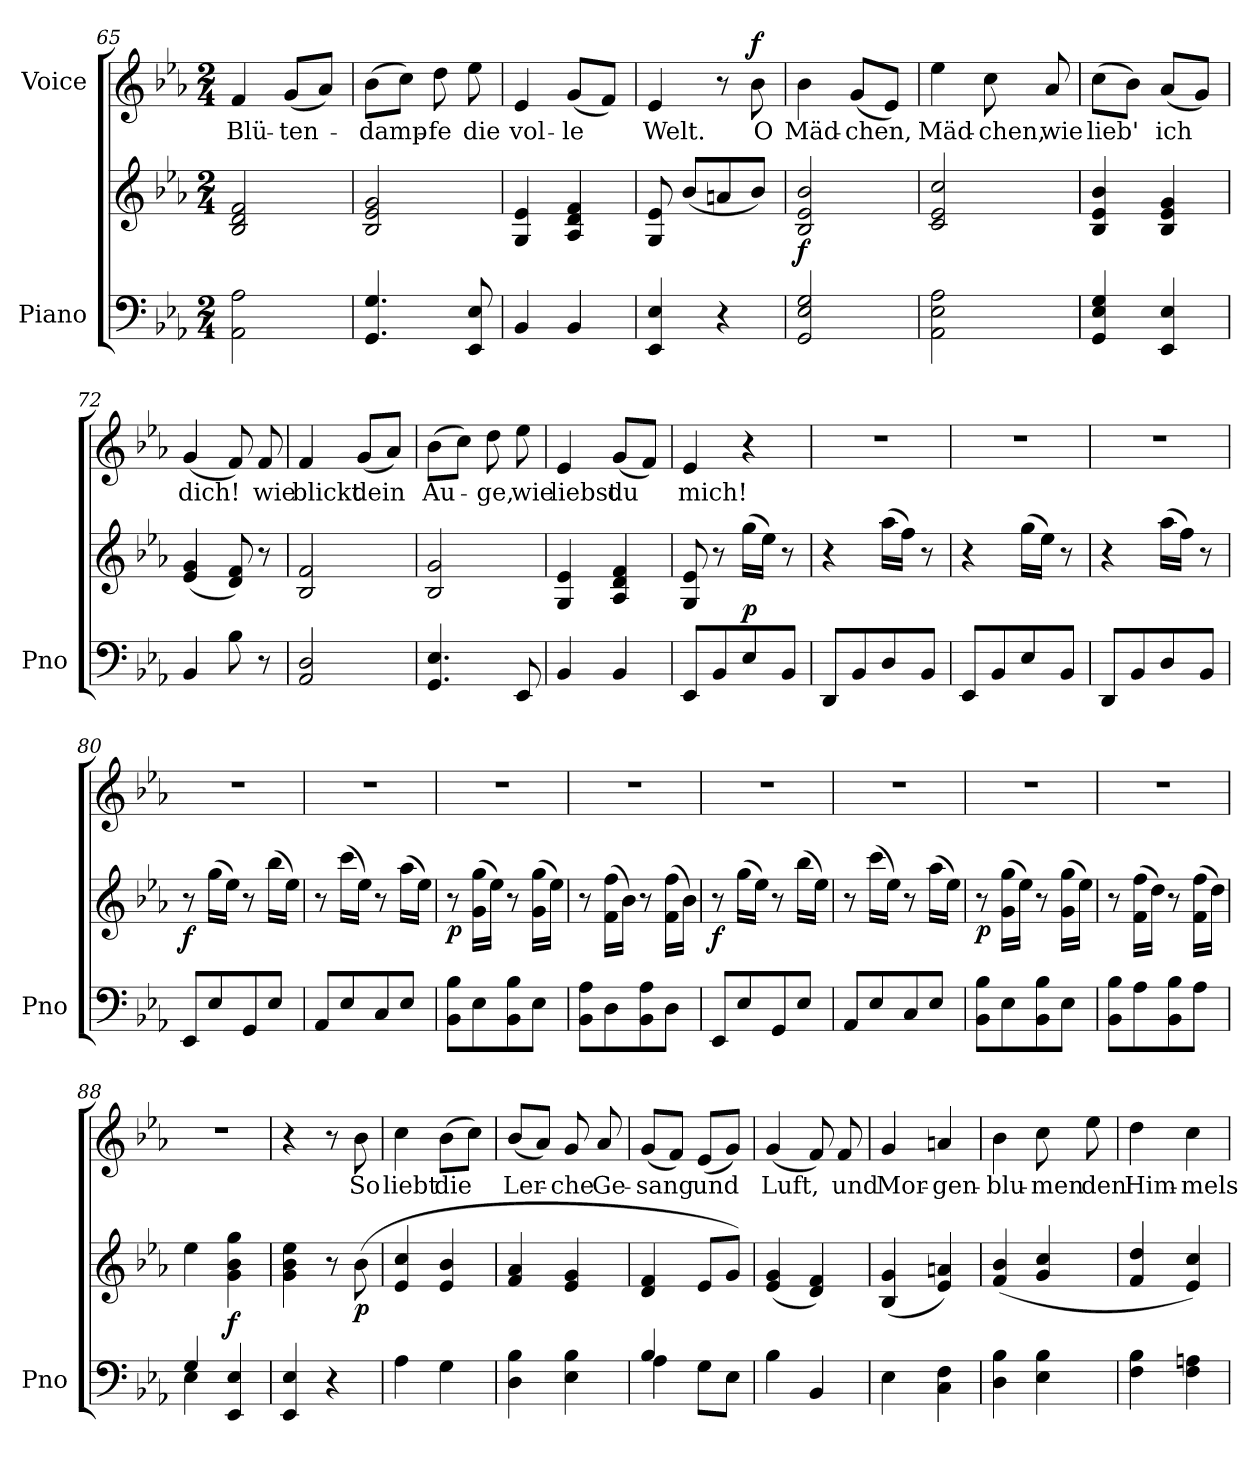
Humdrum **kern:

**kern	**kern	**dynam	**kern	**text	**dynam
*part2	*part2	*part2	*part1	*part1	*part1
*staff3	*staff2	*staff2/3	*staff1	*staff1	*staff1
*I"Piano	*	*	*I"Voice	*	*
*I'Pno	*	*	*	*	*
*clefF4	*clefG2	*	*clefG2	*	*
*k[b-e-a-]	*k[b-e-a-]	*	*k[b-e-a-]	*	*
*M2/4	*M2/4	*	*M2/4	*	*
=65	=65	=65	=65	=65	=65
2AA-\ 2A-\	2B-/ 2d/ 2f/	.	4f/	Blü-	.
.	.	.	(8g/L	-ten-	.
.	.	.	8a-/J)	.	.
=66	=66	=66	=66	=66	=66
4.GG/ 4.G/	2B-/ 2e-/ 2g/	.	(8b-\L	-damp-	.
.	.	.	8cc\J)	.	.
.	.	.	8dd\	-fe	.
8EE-/ 8E-/	.	.	8ee-\	die	.
=67	=67	=67	=67	=67	=67
4BB-/	4G/ 4e-/	.	4e-/	vol-	.
4BB-/	4A-/ 4d/ 4f/	.	(8g/L	-le	.
.	.	.	8f/J)	.	.
=68	=68	=68	=68	=68	=68
4EE-/ 4E-/	8G/ 8e-/	.	4e-/	Welt.	.
.	(8b-/L	.	.	.	.
4r	8an/	.	8r	.	.
!	!	!	!	!	!LO:DY:a
.	8b-/J)	.	8b-\	O	f
=69	=69	=69	=69	=69	=69
!	!	!LO:DY:b	!	!	!
2GG/ 2E-/ 2G/	2B-/ 2e-/ 2b-/	f	4b-\	Mäd-	.
.	.	.	(8g/L	-chen,	.
.	.	.	8e-/J)	.	.
=70	=70	=70	=70	=70	=70
2AA-\ 2E-\ 2A-\	2c/ 2e-/ 2cc/	.	4ee-\	Mäd-	.
.	.	.	8cc\	-chen,	.
.	.	.	8a-/	wie	.
=71	=71	=71	=71	=71	=71
4GG/ 4E-/ 4G/	4B-/ 4e-/ 4b-/	.	(8cc\L	lieb'	.
.	.	.	8b-\J)	.	.
4EE-/ 4E-/	4B-/ 4e-/ 4g/	.	(8a-/L	ich	.
.	.	.	8g/J)	.	.
=72	=72	=72	=72	=72	=72
4BB-/	(4e-/ 4g/	.	(4g/	dich!	.
8B-\	8d/ 8f/)	.	8f/)	.	.
8r	8r	.	8f/	wie	.
=73	=73	=73	=73	=73	=73
2AA-/ 2D/	2B-/ 2f/	.	4f/	blickt	.
.	.	.	(8g/L	dein	.
.	.	.	8a-/J)	.	.
=74	=74	=74	=74	=74	=74
4.GG/ 4.E-/	2B-/ 2g/	.	(8b-\L	Au-	.
.	.	.	8cc\J)	.	.
.	.	.	8dd\	-ge,	.
8EE-/	.	.	8ee-\	wie	.
=75	=75	=75	=75	=75	=75
4BB-/	4G/ 4e-/	.	4e-/	liebst	.
4BB-/	4A-/ 4d/ 4f/	.	(8g/L	du	.
.	.	.	8f/J)	.	.
=76	=76	=76	=76	=76	=76
8EE-/L	8G/ 8e-/	.	4e-/	mich!	.
8BB-/	8r	.	.	.	.
!	!	!LO:DY:a=2	!	!	!
8E-/	(16gg\LL	p	4r	.	.
.	16ee-\JJ)	.	.	.	.
8BB-/J	8r	.	.	.	.
=77	=77	=77	=77	=77	=77
8DD/L	4r	.	2r	.	.
8BB-/	.	.	.	.	.
8D/	(16aa-\LL	.	.	.	.
.	16ff\JJ)	.	.	.	.
8BB-/J	8r	.	.	.	.
=78	=78	=78	=78	=78	=78
8EE-/L	4r	.	2r	.	.
8BB-/	.	.	.	.	.
8E-/	(16gg\LL	.	.	.	.
.	16ee-\JJ)	.	.	.	.
8BB-/J	8r	.	.	.	.
=79	=79	=79	=79	=79	=79
8DD/L	4r	.	2r	.	.
8BB-/	.	.	.	.	.
8D/	(16aa-\LL	.	.	.	.
.	16ff\JJ)	.	.	.	.
8BB-/J	8r	.	.	.	.
=80	=80	=80	=80	=80	=80
!	!	!LO:DY:b	!	!	!
8EE-/L	8r	f	2r	.	.
8E-/	(16gg\LL	.	.	.	.
.	16ee-\JJ)	.	.	.	.
8GG/	8r	.	.	.	.
8E-/J	(16bb-\LL	.	.	.	.
.	16ee-\JJ)	.	.	.	.
=81	=81	=81	=81	=81	=81
8AA-/L	8r	.	2r	.	.
8E-/	(16ccc\LL	.	.	.	.
.	16ee-\JJ)	.	.	.	.
8C/	8r	.	.	.	.
8E-/J	(16aa-\LL	.	.	.	.
.	16ee-\JJ)	.	.	.	.
=82	=82	=82	=82	=82	=82
!	!	!LO:DY:b	!	!	!
8BB-\ 8B-\L	8r	p	2r	.	.
8E-\	(16g\ 16gg\LL	.	.	.	.
.	16ee-\JJ)	.	.	.	.
8BB-\ 8B-\	8r	.	.	.	.
8E-\J	(16g\ 16gg\LL	.	.	.	.
.	16ee-\JJ)	.	.	.	.
=83	=83	=83	=83	=83	=83
8BB-\ 8A-\L	8r	.	2r	.	.
8D\	(16f\ 16ff\LL	.	.	.	.
.	16b-\JJ)	.	.	.	.
8BB-\ 8A-\	8r	.	.	.	.
8D\J	(16f\ 16ff\LL	.	.	.	.
.	16b-\JJ)	.	.	.	.
=84	=84	=84	=84	=84	=84
!	!	!LO:DY:b	!	!	!
8EE-/L	8r	f	2r	.	.
8E-/	(16gg\LL	.	.	.	.
.	16ee-\JJ)	.	.	.	.
8GG/	8r	.	.	.	.
8E-/J	(16bb-\LL	.	.	.	.
.	16ee-\JJ)	.	.	.	.
=85	=85	=85	=85	=85	=85
8AA-/L	8r	.	2r	.	.
8E-/	(16ccc\LL	.	.	.	.
.	16ee-\JJ)	.	.	.	.
8C/	8r	.	.	.	.
8E-/J	(16aa-\LL	.	.	.	.
.	16ee-\JJ)	.	.	.	.
=86	=86	=86	=86	=86	=86
!	!	!LO:DY:b	!	!	!
8BB-\ 8B-\L	8r	p	2r	.	.
8E-\	(16g\ 16gg\LL	.	.	.	.
.	16ee-\JJ)	.	.	.	.
8BB-\ 8B-\	8r	.	.	.	.
8E-\J	(16g\ 16gg\LL	.	.	.	.
.	16ee-\JJ)	.	.	.	.
=87	=87	=87	=87	=87	=87
8BB-\ 8B-\L	8r	.	2r	.	.
8A-\	(16f\ 16ff\LL	.	.	.	.
.	16dd\JJ)	.	.	.	.
8BB-\ 8B-\	8r	.	.	.	.
8A-\J	(16f\ 16ff\LL	.	.	.	.
.	16dd\JJ)	.	.	.	.
=88	=88	=88	=88	=88	=88
*^	*	*	*	*	*
4G/	4E-\	4ee-\	.	2r	.	.
!	!	!	!LO:DY:b	!	!	!
4EE-/ 4E-/	4ryy	4g\ 4b-\ 4gg\	f	.	.	.
*v	*v	*	*	*	*	*
=89	=89	=89	=89	=89	=89
4EE-/ 4E-/	4g\ 4b-\ 4ee-\	.	4r	.	.
4r	8r	.	8r	.	.
!	!	!LO:DY:b	!	!	!
.	(<8b-\	p	8b-\	So	.
=90	=90	=90	=90	=90	=90
4A-\	4e-/ 4cc/	.	4cc\	liebt	.
4G\	4e-/ 4b-/	.	(8b-\L	die	.
.	.	.	8cc\J)	.	.
=91	=91	=91	=91	=91	=91
4D\ 4B-\	4f/ 4a-/	.	(8b-/L	Ler-	.
.	.	.	8a-/J)	.	.
4E-\ 4B-\	4e-/ 4g/	.	8g/	-che	.
.	.	.	8a-/	Ge-	.
=92	=92	=92	=92	=92	=92
*^	*	*	*	*	*
4B-/	4A-\	4d/ 4f/	.	(8g/L	-sang	.
.	.	.	.	8f/J)	.	.
8G\L	4ryy	8e-/L	.	(8e-/L	und	.
8E-\J	.	8g/J)	.	8g/J)	.	.
*v	*v	*	*	*	*	*
=93	=93	=93	=93	=93	=93
4B-\	(4e-/ 4g/	.	(4g/	Luft,	.
4BB-/	4d/ 4f/)	.	8f/)	.	.
.	.	.	8f/	und	.
=94	=94	=94	=94	=94	=94
4E-\	(4B-/ 4g/	.	4g/	Mor-	.
4C\ 4F\	4e-/ 4an/)	.	4an/	-gen-	.
=95	=95	=95	=95	=95	=95
4D\ 4B-\	(<4f/ 4b-/	.	4b-\	-blu-	.
4E-\ 4B-\	4g/ 4cc/	.	8cc\	-men	.
.	.	.	8ee-\	den	.
=96	=96	=96	=96	=96	=96
4F\ 4B-\	4f/ 4dd/	.	4dd\	Him-	.
4F\ 4An\	4e-/ 4cc/)	.	4cc\	-mels-	.
=	=	=	=	=	=
*-	*-	*-	*-	*-	*-
